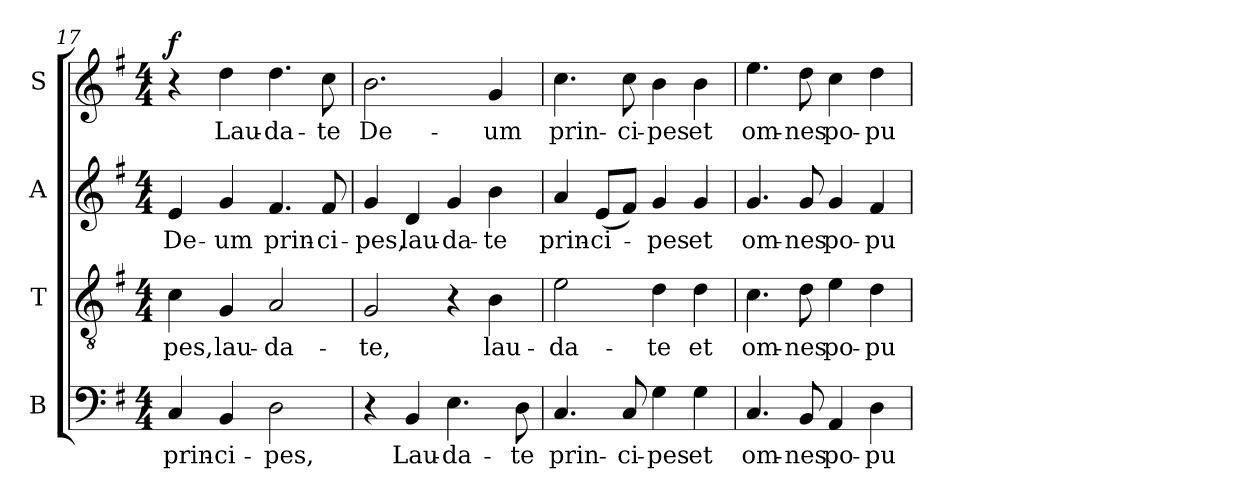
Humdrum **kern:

**kern	**text	**kern	**text	**kern	**text	**kern	**text	**dynam
*part4	*part4	*part3	*part3	*part2	*part2	*part1	*part1	*part1
*staff4	*staff4	*staff3	*staff3	*staff2	*staff2	*staff1	*staff1	*staff1
*I"B	*	*I"T	*	*I"A	*	*I"S	*	*
*I'B.	*	*I'T.	*	*I'A.	*	*I'S.	*	*
!!LO:LB:g=z
*clefF4	*	*clefGv2	*	*clefG2	*	*clefG2	*	*
*	*	*ITrd7c12	*	*	*	*	*	*
*k[f#]	*	*k[f#]	*	*k[f#]	*	*k[f#]	*	*
*G:	*	*G:	*	*G:	*	*G:	*	*
*M4/4	*	*M4/4	*	*M4/4	*	*M4/4	*	*
=17	=17	=17	=17	=17	=17	=17	=17	=17
!	!LO:LY:b:color=#000000	!	!	!	!	!	!	!
!	!	!	!LO:LY:b:color=#000000	!	!	!	!	!
!	!	!	!	!	!LO:LY:b:color=#000000	!	!	!
4Ci/	prin-	4Ci\	-pes,	4ei/	De-	4r	.	f
!	!LO:LY:b:color=#000000	!	!	!	!	!	!	!
!	!	!	!LO:LY:b:color=#000000	!	!	!	!	!
!	!	!	!	!	!LO:LY:b:color=#000000	!	!	!
!	!	!	!	!	!	!	!LO:LY:b:color=#000000	!
4BBi/	-ci-	4GGi/	lau-	4gi/	-um	4ddi\	Lau-	.
!	!LO:LY:b:color=#000000	!	!	!	!	!	!	!
!	!	!	!LO:LY:b:color=#000000	!	!	!	!	!
!	!	!	!	!	!LO:LY:b:color=#000000	!	!	!
!	!	!	!	!	!	!	!LO:LY:b:color=#000000	!
2Di\	-pes,	2AAi/	-da-	4.f#i/	prin-	4.ddi\	-da-	.
!	!	!	!	!	!LO:LY:b:color=#000000	!	!	!
!	!	!	!	!	!	!	!LO:LY:b:color=#000000	!
.	.	.	.	8f#i/	-ci-	8cci\	-te	.
=18	=18	=18	=18	=18	=18	=18	=18	=18
!	!	!	!LO:LY:b:color=#000000	!	!	!	!	!
!	!	!	!	!	!LO:LY:b:color=#000000	!	!	!
!	!	!	!	!	!	!	!LO:LY:b:color=#000000	!
4r	.	2GGi/	-te,	4gi/	-pes,	2.bi\	De-	.
!	!LO:LY:b:color=#000000	!	!	!	!	!	!	!
!	!	!	!	!	!LO:LY:b:color=#000000	!	!	!
4BBi/	Lau-	.	.	4di/	lau-	.	.	.
!	!LO:LY:b:color=#000000	!	!	!	!	!	!	!
!	!	!	!	!	!LO:LY:b:color=#000000	!	!	!
4.Ei\	-da-	4r	.	4gi/	-da-	.	.	.
!	!	!	!LO:LY:b:color=#000000	!	!	!	!	!
!	!	!	!	!	!LO:LY:b:color=#000000	!	!	!
!	!	!	!	!	!	!	!LO:LY:b:color=#000000	!
.	.	4BBi\	lau-	4bi\	-te	4gi/	-um	.
!	!LO:LY:b:color=#000000	!	!	!	!	!	!	!
8Di\	-te	.	.	.	.	.	.	.
=19	=19	=19	=19	=19	=19	=19	=19	=19
!	!LO:LY:b:color=#000000	!	!	!	!	!	!	!
!	!	!	!LO:LY:b:color=#000000	!	!	!	!	!
!	!	!	!	!	!LO:LY:b:color=#000000	!	!	!
!	!	!	!	!	!	!	!LO:LY:b:color=#000000	!
4.Ci/	prin-	2Ei\	-da-	4ai/	prin-	4.cci\	prin-	.
!	!	!	!	!	!LO:LY:b:color=#000000	!	!	!
.	.	.	.	(8ei/L	-ci-	.	.	.
!	!LO:LY:b:color=#000000	!	!	!	!	!	!	!
!	!	!	!	!	!	!	!LO:LY:b:color=#000000	!
8Ci/	-ci-	.	.	8f#i/J)	.	8cci\	-ci-	.
!	!LO:LY:b:color=#000000	!	!	!	!	!	!	!
!	!	!	!LO:LY:b:color=#000000	!	!	!	!	!
!	!	!	!	!	!LO:LY:b:color=#000000	!	!	!
!	!	!	!	!	!	!	!LO:LY:b:color=#000000	!
4Gi\	-pes	4Di\	-te	4gi/	-pes	4bi\	-pes	.
!	!LO:LY:b:color=#000000	!	!	!	!	!	!	!
!	!	!	!LO:LY:b:color=#000000	!	!	!	!	!
!	!	!	!	!	!LO:LY:b:color=#000000	!	!	!
!	!	!	!	!	!	!	!LO:LY:b:color=#000000	!
4Gi\	et	4Di\	et	4gi/	et	4bi\	et	.
=20	=20	=20	=20	=20	=20	=20	=20	=20
!	!LO:LY:b:color=#000000	!	!	!	!	!	!	!
!	!	!	!LO:LY:b:color=#000000	!	!	!	!	!
!	!	!	!	!	!LO:LY:b:color=#000000	!	!	!
!	!	!	!	!	!	!	!LO:LY:b:color=#000000	!
4.Ci/	om-	4.Ci\	om-	4.gi/	om-	4.eei\	om-	.
!	!LO:LY:b:color=#000000	!	!	!	!	!	!	!
!	!	!	!LO:LY:b:color=#000000	!	!	!	!	!
!	!	!	!	!	!LO:LY:b:color=#000000	!	!	!
!	!	!	!	!	!	!	!LO:LY:b:color=#000000	!
8BBi/	-nes	8Di\	-nes	8gi/	-nes	8ddi\	-nes	.
!	!LO:LY:b:color=#000000	!	!	!	!	!	!	!
!	!	!	!LO:LY:b:color=#000000	!	!	!	!	!
!	!	!	!	!	!LO:LY:b:color=#000000	!	!	!
!	!	!	!	!	!	!	!LO:LY:b:color=#000000	!
4AAi/	po-	4Ei\	po-	4gi/	po-	4cci\	po-	.
!	!LO:LY:b:color=#000000	!	!	!	!	!	!	!
!	!	!	!LO:LY:b:color=#000000	!	!	!	!	!
!	!	!	!	!	!LO:LY:b:color=#000000	!	!	!
!	!	!	!	!	!	!	!LO:LY:b:color=#000000	!
4Di\	-pu-	4Di\	-pu-	4f#i/	-pu-	4ddi\	-pu-	.
=	=	=	=	=	=	=	=	=
*-	*-	*-	*-	*-	*-	*-	*-	*-
